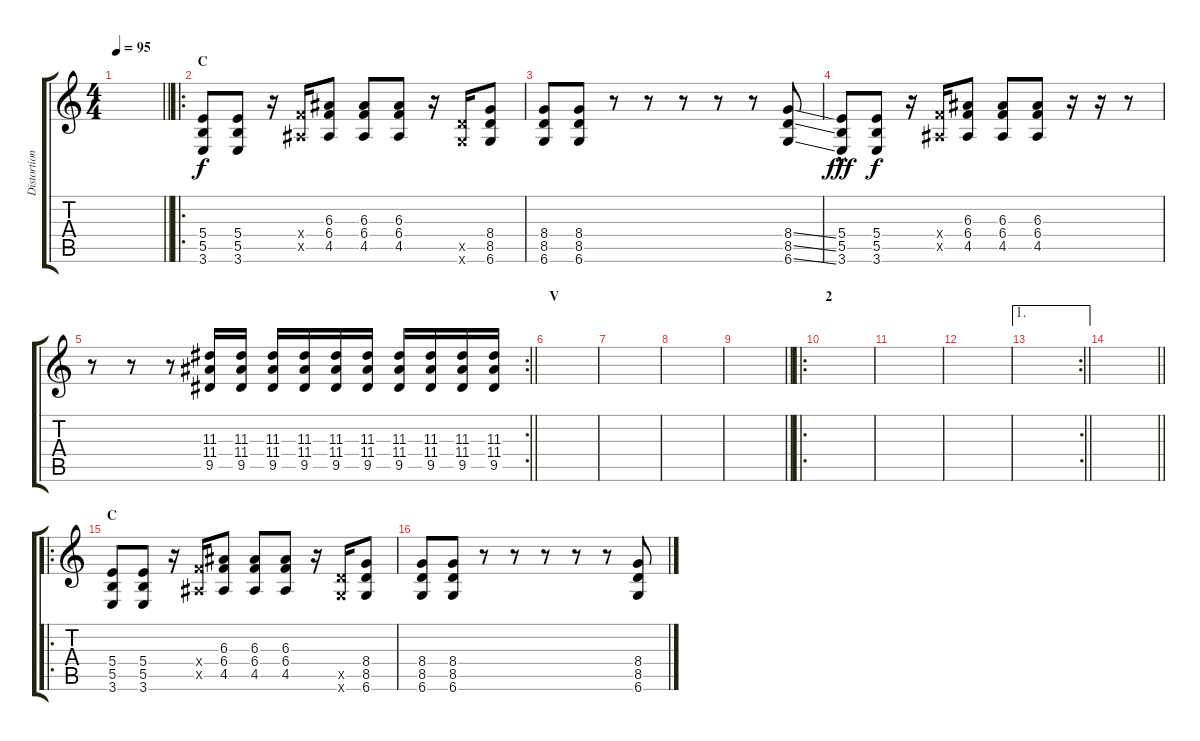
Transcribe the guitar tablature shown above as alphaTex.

\track ("Distortion Guitar" "Distortion") {instrument distortionguitar}
\staff {score tabs}
\tuning (Db4 Ab3 E3 B2 Gb2 Db2) {hide}
\ts (4 4)
\tempo 95
\clef g2
\barLineRight lightlight
\ks c
|
\ro
\section ("" "C")
(5.4 5.5 3.6).8 (5.4 5.5 3.6).8 r.16 (6.4{x} 4.5{x}).16 (6.3 6.4 4.5).8 (6.3 6.4 4.5).8 (6.3 6.4 4.5).8 r.16 (8.5{x} 6.6{x}).16 (8.4 8.5 6.6).8 |
(8.4 8.5 6.6).8 (8.4 8.5 6.6).8 r.8 r.8 r.8 r.8 r.8 (8.4{ss} 8.5{ss} 6.6{ss}).8 |
(5.4{hac} 5.5{hac} 3.6{hac}).8{dy fff} (5.4 5.5 3.6).8{dy f} r.16 (6.4{x} 4.5{x}).16 (6.3 6.4 4.5).8 (6.3 6.4 4.5).8 (6.3 6.4 4.5).8 r.16 r.16 r.8 |
\rc 2
\barLineRight lightlight
r.8 r.8 r.8 (11.3 11.4 9.5).16 (11.3 11.4 9.5).16 (11.3 11.4 9.5).16 (11.3 11.4 9.5).16 (11.3 11.4 9.5).16 (11.3 11.4 9.5).16 (11.3 11.4 9.5).16 (11.3 11.4 9.5).16 (11.3 11.4 9.5).16 (11.3 11.4 9.5).16 |
\section ("" "V")
|
|
|
\barLineRight lightlight
|
\ro
\section ("" "2")
|
|
|
\ae 1
\rc 2
\barLineRight lightlight
|
\barLineRight lightlight
|
\ro
\section ("" "C")
(5.4 5.5 3.6).8 (5.4 5.5 3.6).8 r.16 (6.4{x} 4.5{x}).16 (6.3 6.4 4.5).8 (6.3 6.4 4.5).8 (6.3 6.4 4.5).8 r.16 (8.5{x} 6.6{x}).16 (8.4 8.5 6.6).8 |
(8.4 8.5 6.6).8 (8.4 8.5 6.6).8 r.8 r.8 r.8 r.8 r.8 (8.4{ss} 8.5{ss} 6.6{ss}).8
